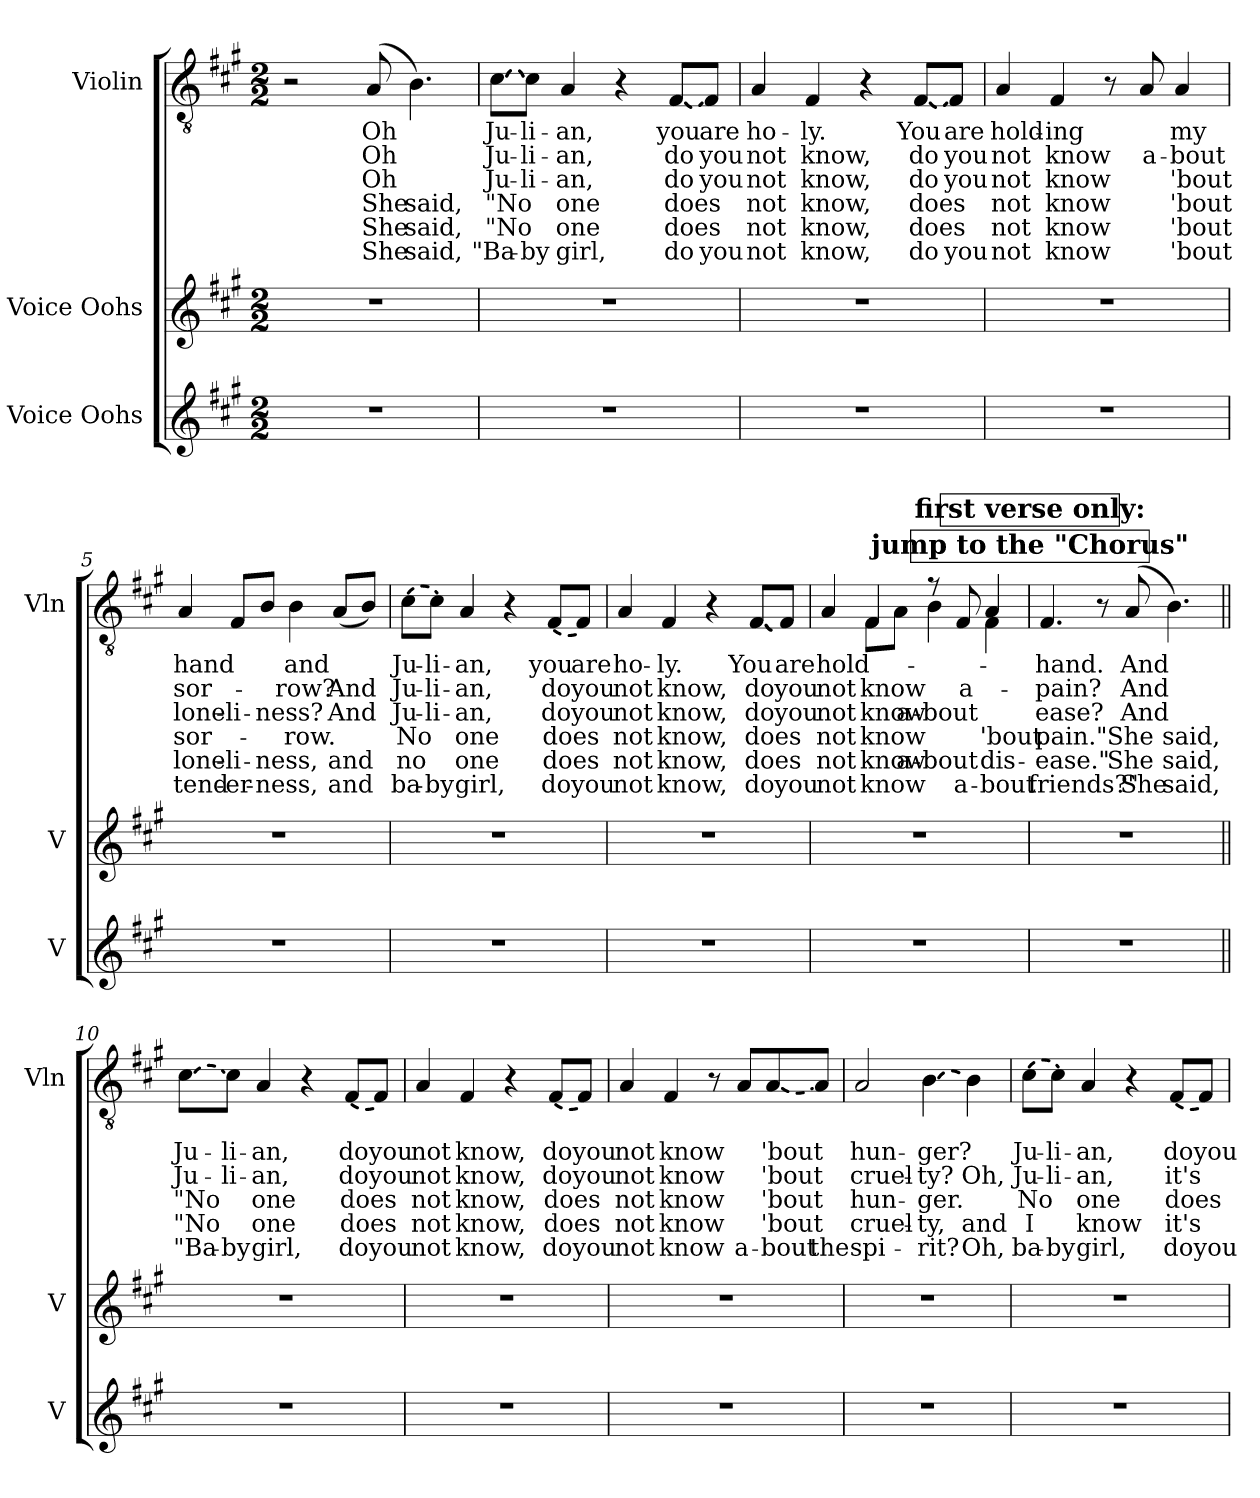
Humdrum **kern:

**kern	**kern	**kern	**text	**text	**text	**text	**text	**text
*part3	*part2	*part1	*part1	*part1	*part1	*part1	*part1	*part1
*staff3	*staff2	*staff1	*staff1	*staff1	*staff1	*staff1	*staff1	*staff1
*I"Voice Oohs	*I"Voice Oohs	*I"Violin	*	*	*	*	*	*
*I'V	*I'V	*I'Vln	*	*	*	*	*	*
*clefG2	*clefG2	*clefGv2	*	*	*	*	*	*
*k[f#c#g#]	*k[f#c#g#]	*k[f#c#g#]	*	*	*	*	*	*
*M2/2	*M2/2	*M2/2	*	*	*	*	*	*
*MM150	*MM150	*MM150	*	*	*	*	*	*
=1	=1	=1	=1	=1	=1	=1	=1	=1
1r	1r	2r	.	.	.	.	.	.
.	.	(8A/	Oh	Oh	Oh	She	She	She
.	.	4.B\)	.	.	.	said,	said,	said,
=2	=2	=2	=2	=2	=2	=2	=2	=2
!	!	!LO:T:dash	!	!	!	!	!	!
1rdd	1rdd	[8c#\L	Ju-	Ju-	Ju-	"No	"No	"Ba-
.	.	8c#\J]	-li-	-li-	-li-	.	.	-by
.	.	4A/	-an,	-an,	-an,	one	one	girl,
.	.	4r	.	.	.	.	.	.
!	!	!LO:T:dash	!	!	!	!	!	!
.	.	[8F#/L	you	do	do	does	does	do
.	.	8F#/J]	are	you	you	.	.	you
=3	=3	=3	=3	=3	=3	=3	=3	=3
1rdd	1rdd	4A/	ho-	not	not	not	not	not
.	.	4F#/	-ly.	know,	know,	know,	know,	know,
.	.	4r	.	.	.	.	.	.
!	!	!LO:T:dash	!	!	!	!	!	!
.	.	[8F#/L	You	do	do	does	does	do
.	.	8F#/J]	are	you	you	.	.	you
=4	=4	=4	=4	=4	=4	=4	=4	=4
1rdd	1rdd	4A/	hold-	not	not	not	not	not
.	.	4F#/	-ing	know	know	know	know	know
.	.	8r	.	.	.	.	.	.
.	.	8A/	.	a-	.	.	.	.
.	.	4A/	my	-bout	-'bout	-'bout	-'bout	'bout
=5	=5	=5	=5	=5	=5	=5	=5	=5
1rdd	1rdd	4A/	hand	sor-	lone-	sor-	lone-	tend-
.	.	8F#/L	.	.	-li-	.	-li-	-er-
.	.	8B/J	.	.	-ness?	.	-ness,	-ness,
.	.	4B\	and	-row?	.	-row.	.	.
.	.	(8A/L	.	And	And	.	and	and
.	.	8B/J)	.	.	.	.	.	.
=6	=6	=6	=6	=6	=6	=6	=6	=6
!	!	!LO:T:dash	!	!	!	!	!	!
1rdd	1rdd	[8c#\L	Ju-	Ju-	Ju-	No	no	ba-
.	.	8c#\J]	-li-	-li-	-li-	.	.	-by
.	.	4A/	-an,	-an,	-an,	one	one	girl,
.	.	4r	.	.	.	.	.	.
!	!	!LO:T:dash	!	!	!	!	!	!
.	.	[8F#/L	you	do	do	does	does	do
.	.	8F#/J]	are	you	you	.	.	you
=7	=7	=7	=7	=7	=7	=7	=7	=7
1rdd	1rdd	4A/	ho-	not	not	not	not	not
.	.	4F#/	-ly.	know,	know,	know,	know,	know,
.	.	4r	.	.	.	.	.	.
!	!	!LO:T:dash	!	!	!	!	!	!
.	.	[8F#/L	You	do	do	does	does	do
.	.	8F#/J]	are	you	you	.	.	you
=8	=8	=8	=8	=8	=8	=8	=8	=8
*	*	*^	*	*	*	*	*	*
1rdd	1rdd	4A/	4ryy	hold-	not	not	not	not	not
.	.	4F#/	8F#\L	.	know	know	know	know	know
.	.	.	8A\J	.	.	a-	.	a-	.
.	.	8r	4B\	.	.	-bout	.	-bout	.
.	.	8F#/	.	.	a-	.	.	.	a-
.	.	4A/	4F#\	.	.	.	'bout	dis-	-bout
*	*	*v	*v	*	*	*	*	*	*
!!LO:REH:place=s1:a:t=jump to the "Chorus"
!!LO:REH:place=s1:a:i:t=first verse only&colon;
=9	=9	=9	=9	=9	=9	=9	=9	=9
1r	1r	4.F#/	hand.	pain?	-ease?	pain."	-ease."	friends?"
.	.	8r	.	.	.	.	.	.
.	.	(8A/	And	And	-And	She	She	She
.	.	4.B\)	.	.	.	said,	said,	said,
=10||	=10||	=10||	=10||	=10||	=10||	=10||	=10||	=10||
!	!	!LO:T:dash	!	!	!	!	!	!
1r	1r	[8c#\L	.	Ju-	Ju-	"No	"No	"Ba-
.	.	8c#\J]	.	-li-	-li-	.	.	-by
.	.	4A/	.	-an,	-an,	one	one	girl,
.	.	4r	.	.	.	.	.	.
!	!	!LO:T:dash	!	!	!	!	!	!
.	.	[8F#/L	.	do	do	does	does	do
.	.	8F#/J]	.	you	you	.	.	you
=11	=11	=11	=11	=11	=11	=11	=11	=11
1r	1r	4A/	.	not	not	not	not	not
.	.	4F#/	.	know,	know,	know,	know,	know,
.	.	4r	.	.	.	.	.	.
!	!	!LO:T:dash	!	!	!	!	!	!
.	.	[8F#/L	.	do	do	does	does	do
.	.	8F#/J]	.	you	you	.	.	you
=12	=12	=12	=12	=12	=12	=12	=12	=12
1r	1r	4A/	.	not	not	not	not	not
.	.	4F#/	.	know	know	know	know	know
.	.	8r	.	.	.	.	.	.
.	.	8A/L	.	.	.	.	.	a-
!	!	!LO:T:dash	!	!	!	!	!	!
.	.	[8A/	.	-'bout	-'bout	'bout	'bout	-bout
.	.	8A/J]	.	.	.	.	.	the
=13	=13	=13	=13	=13	=13	=13	=13	=13
1r	1r	2A/	.	hun-	cruel-	hun-	cruel-	spi-
!	!	!LO:T:dash	!	!	!	!	!	!
.	.	[4B\	.	-ger?	-ty?	-ger.	-ty,	-rit?
.	.	4B\]	.	.	Oh,	.	and	Oh,
=14	=14	=14	=14	=14	=14	=14	=14	=14
!	!	!LO:T:dash	!	!	!	!	!	!
1r	1r	[8c#\L	.	Ju-	Ju-	No	I	ba-
.	.	8c#\J]	.	-li-	-li-	.	.	-by
.	.	4A/	.	-an,	-an,	one	know	girl,
.	.	4r	.	.	.	.	.	.
!	!	!LO:T:dash	!	!	!	!	!	!
.	.	[8F#/L	.	do	it's	does	it's	do
.	.	8F#/J]	.	you	.	.	.	you
=	=	=	=	=	=	=	=	=
*-	*-	*-	*-	*-	*-	*-	*-	*-
